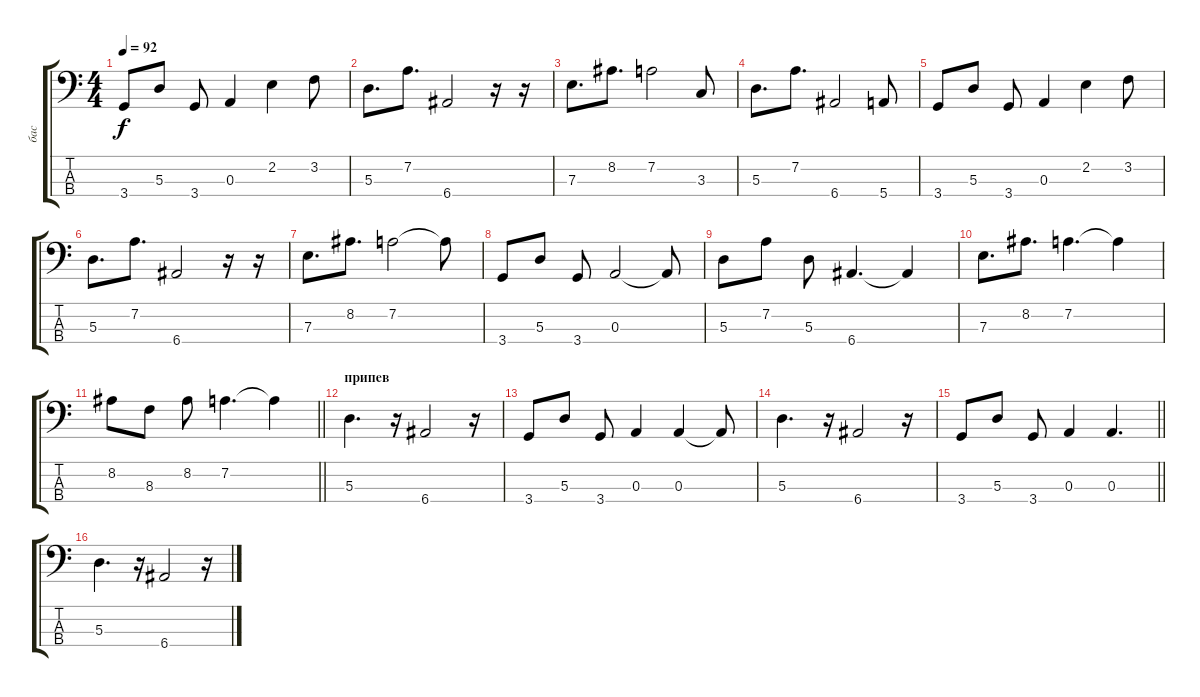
\track ("бас" "бас") {instrument electricbassfinger}
\staff {score tabs}
\tuning (G2 D2 A1 E1) {hide}
\ts (4 4)
\tempo 92
\clef f4
\ks c
3.4.8{dy f} 5.3.8 3.4.8 0.3.4 2.2.4 3.2.8 |
5.3.8{d} 7.2.8{d} 6.4.2 r.16 r.16 |
7.3.8{d} 8.2.8{d} 7.2.2 3.3.8 |
5.3.8{d} 7.2.8{d} 6.4.2 5.4.8 |
3.4.8 5.3.8 3.4.8 0.3.4 2.2.4 3.2.8 |
5.3.8{d} 7.2.8{d} 6.4.2 r.16 r.16 |
7.3.8{d} 8.2.8{d} 7.2.2 7.2{t}.8 |
3.4.8 5.3.8 3.4.8 0.3.2 0.3{t}.8 |
5.3.8 7.2.8 5.3.8 6.4.4{d} 6.4{t}.4 |
7.3.8{d} 8.2.8{d} 7.2.4{d} 7.2{t}.4 |
\barLineRight lightlight
8.2.8 8.3.8 8.2.8 7.2.4{d} 7.2{t}.4 |
\section ("" "припев")
5.3.4{d} r.16 6.4.2 r.16 |
3.4.8 5.3.8 3.4.8 0.3.4 0.3.4 0.3{t}.8 |
5.3.4{d} r.16 6.4.2 r.16 |
\barLineRight lightlight
3.4.8 5.3.8 3.4.8 0.3.4 0.3.4{d} |
5.3.4{d} r.16 6.4.2 r.16
